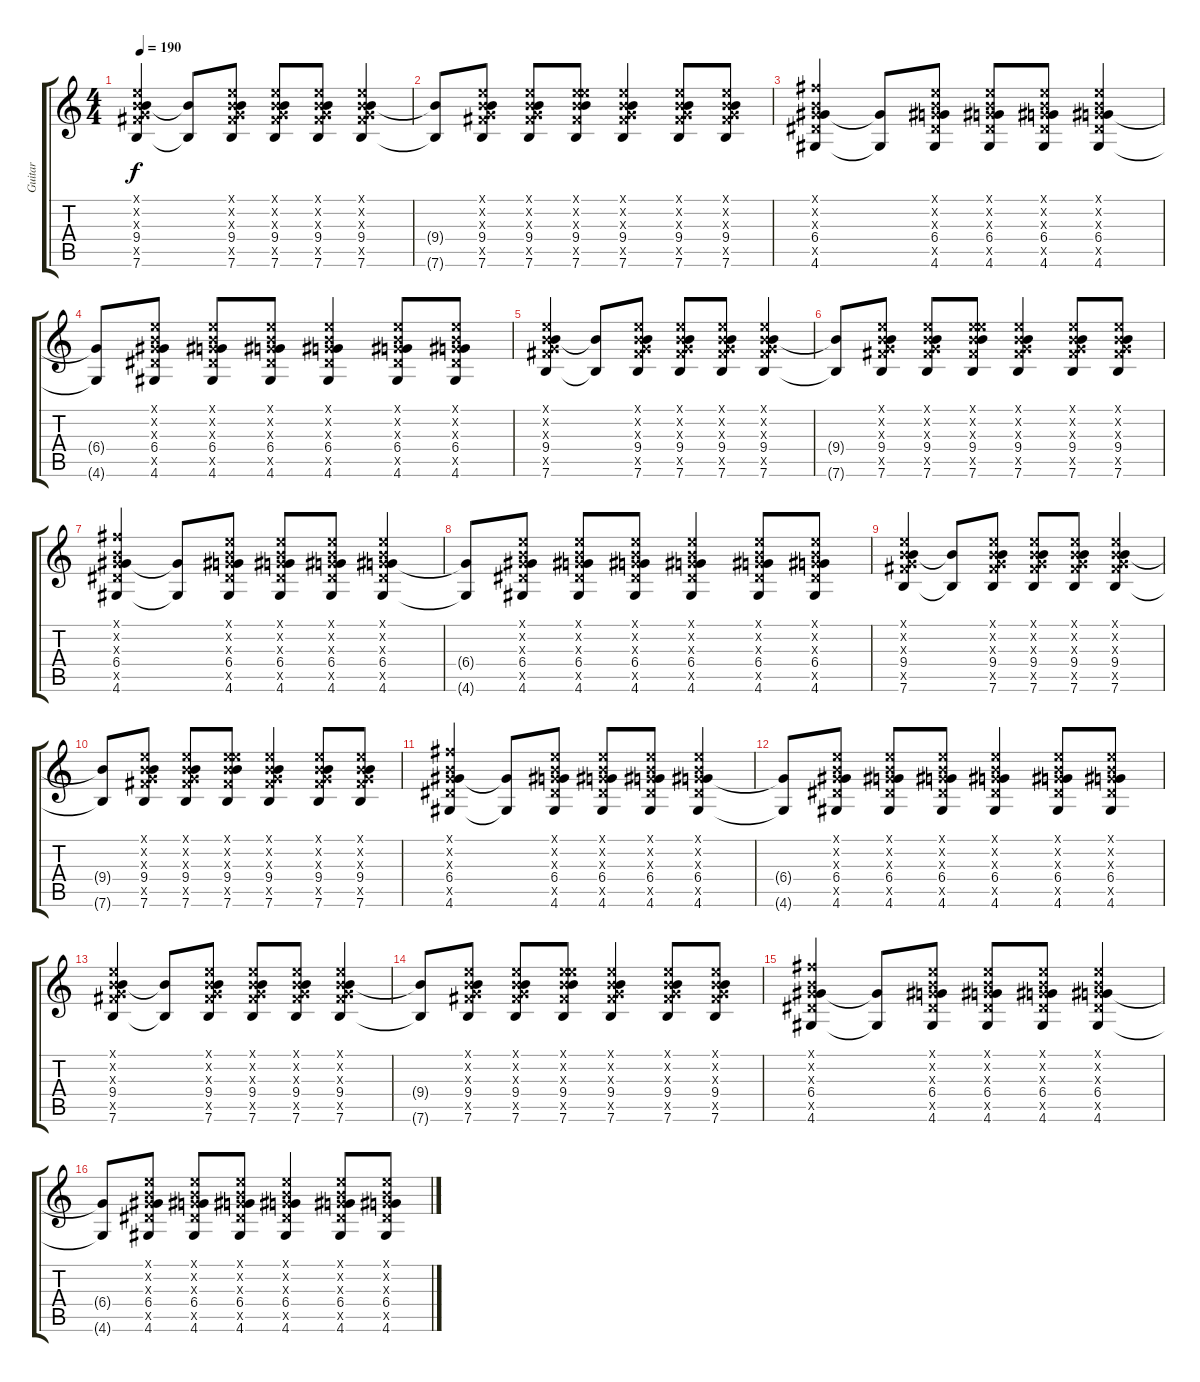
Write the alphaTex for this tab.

\track ("Guitar" "Guitar") {instrument distortionguitar}
\staff {score tabs}
\tuning (E4 B3 G3 D3 A2 E2) {hide}
\ts (4 4)
\tempo 190
\clef g2
\ks c
(0.1{x} 0.2{x} 0.3{x} 9.4 9.5{x} 7.6).4{dy f volume 8 instrument overdrivenguitar} (9.4{t} 7.6{t}).8 (0.1{x} 0.2{x} 0.3{x} 9.4 9.5{x} 7.6).8 (0.1{x} 0.2{x} 0.3{x} 9.4 9.5{x} 7.6).8 (0.1{x} 0.2{x} 0.3{x} 9.4 9.5{x} 7.6).8 (0.1{x} 0.2{x} 0.3{x} 9.4 9.5{x} 7.6).4 |
(9.4{t} 7.6{t}).8 (0.1{x} 0.2{x} 0.3{x} 9.4 9.5{x} 7.6).8 (0.1{x} 0.2{x} 0.3{x} 9.4 9.5{x} 7.6).8 (0.1{x} 0.2{x} 9.3{x} 9.4 9.5{x} 7.6).8 (0.1{x} 0.2{x} 0.3{x} 9.4 9.5{x} 7.6).4 (0.1{x} 0.2{x} 0.3{x} 9.4 9.5{x} 7.6).8 (0.1{x} 0.2{x} 0.3{x} 9.4 9.5{x} 7.6).8 |
(2.1{x} 0.2{x} 0.3{x} 6.4 6.5{x} 4.6).4 (6.4{t} 4.6{t}).8 (0.1{x} 0.2{x} 0.3{x} 6.4 6.5{x} 4.6).8 (0.1{x} 0.2{x} 0.3{x} 6.4 6.5{x} 4.6).8 (0.1{x} 0.2{x} 0.3{x} 6.4 6.5{x} 4.6).8 (0.1{x} 0.2{x} 0.3{x} 6.4 6.5{x} 4.6).4 |
(6.4{t} 4.6{t}).8 (0.1{x} 0.2{x} 0.3{x} 6.4 6.5{x} 4.6).8 (0.1{x} 0.2{x} 0.3{x} 6.4 6.5{x} 4.6).8 (0.1{x} 0.2{x} 0.3{x} 6.4 6.5{x} 4.6).8 (0.1{x} 0.2{x} 0.3{x} 6.4 6.5{x} 4.6).4 (0.1{x} 0.2{x} 0.3{x} 6.4 6.5{x} 4.6).8 (0.1{x} 0.2{x} 0.3{x} 6.4 6.5{x} 4.6).8 |
(0.1{x} 0.2{x} 0.3{x} 9.4 9.5{x} 7.6).4 (9.4{t} 7.6{t}).8 (0.1{x} 0.2{x} 0.3{x} 9.4 9.5{x} 7.6).8 (0.1{x} 0.2{x} 0.3{x} 9.4 9.5{x} 7.6).8 (0.1{x} 0.2{x} 0.3{x} 9.4 9.5{x} 7.6).8 (0.1{x} 0.2{x} 0.3{x} 9.4 9.5{x} 7.6).4 |
(9.4{t} 7.6{t}).8 (0.1{x} 0.2{x} 0.3{x} 9.4 9.5{x} 7.6).8 (0.1{x} 0.2{x} 0.3{x} 9.4 9.5{x} 7.6).8 (0.1{x} 0.2{x} 9.3{x} 9.4 9.5{x} 7.6).8 (0.1{x} 0.2{x} 0.3{x} 9.4 9.5{x} 7.6).4 (0.1{x} 0.2{x} 0.3{x} 9.4 9.5{x} 7.6).8 (0.1{x} 0.2{x} 0.3{x} 9.4 9.5{x} 7.6).8 |
(2.1{x} 0.2{x} 0.3{x} 6.4 6.5{x} 4.6).4 (6.4{t} 4.6{t}).8 (0.1{x} 0.2{x} 0.3{x} 6.4 6.5{x} 4.6).8 (0.1{x} 0.2{x} 0.3{x} 6.4 6.5{x} 4.6).8 (0.1{x} 0.2{x} 0.3{x} 6.4 6.5{x} 4.6).8 (0.1{x} 0.2{x} 0.3{x} 6.4 6.5{x} 4.6).4 |
(6.4{t} 4.6{t}).8 (0.1{x} 0.2{x} 0.3{x} 6.4 6.5{x} 4.6).8 (0.1{x} 0.2{x} 0.3{x} 6.4 6.5{x} 4.6).8 (0.1{x} 0.2{x} 0.3{x} 6.4 6.5{x} 4.6).8 (0.1{x} 0.2{x} 0.3{x} 6.4 6.5{x} 4.6).4 (0.1{x} 0.2{x} 0.3{x} 6.4 6.5{x} 4.6).8 (0.1{x} 0.2{x} 0.3{x} 6.4 6.5{x} 4.6).8 |
(0.1{x} 0.2{x} 0.3{x} 9.4 9.5{x} 7.6).4 (9.4{t} 7.6{t}).8 (0.1{x} 0.2{x} 0.3{x} 9.4 9.5{x} 7.6).8 (0.1{x} 0.2{x} 0.3{x} 9.4 9.5{x} 7.6).8 (0.1{x} 0.2{x} 0.3{x} 9.4 9.5{x} 7.6).8 (0.1{x} 0.2{x} 0.3{x} 9.4 9.5{x} 7.6).4 |
(9.4{t} 7.6{t}).8 (0.1{x} 0.2{x} 0.3{x} 9.4 9.5{x} 7.6).8 (0.1{x} 0.2{x} 0.3{x} 9.4 9.5{x} 7.6).8 (0.1{x} 0.2{x} 9.3{x} 9.4 9.5{x} 7.6).8 (0.1{x} 0.2{x} 0.3{x} 9.4 9.5{x} 7.6).4 (0.1{x} 0.2{x} 0.3{x} 9.4 9.5{x} 7.6).8 (0.1{x} 0.2{x} 0.3{x} 9.4 9.5{x} 7.6).8 |
(2.1{x} 0.2{x} 0.3{x} 6.4 6.5{x} 4.6).4 (6.4{t} 4.6{t}).8 (0.1{x} 0.2{x} 0.3{x} 6.4 6.5{x} 4.6).8 (0.1{x} 0.2{x} 0.3{x} 6.4 6.5{x} 4.6).8 (0.1{x} 0.2{x} 0.3{x} 6.4 6.5{x} 4.6).8 (0.1{x} 0.2{x} 0.3{x} 6.4 6.5{x} 4.6).4 |
(6.4{t} 4.6{t}).8 (0.1{x} 0.2{x} 0.3{x} 6.4 6.5{x} 4.6).8 (0.1{x} 0.2{x} 0.3{x} 6.4 6.5{x} 4.6).8 (0.1{x} 0.2{x} 0.3{x} 6.4 6.5{x} 4.6).8 (0.1{x} 0.2{x} 0.3{x} 6.4 6.5{x} 4.6).4 (0.1{x} 0.2{x} 0.3{x} 6.4 6.5{x} 4.6).8 (0.1{x} 0.2{x} 0.3{x} 6.4 6.5{x} 4.6).8 |
(0.1{x} 0.2{x} 0.3{x} 9.4 9.5{x} 7.6).4 (9.4{t} 7.6{t}).8 (0.1{x} 0.2{x} 0.3{x} 9.4 9.5{x} 7.6).8 (0.1{x} 0.2{x} 0.3{x} 9.4 9.5{x} 7.6).8 (0.1{x} 0.2{x} 0.3{x} 9.4 9.5{x} 7.6).8 (0.1{x} 0.2{x} 0.3{x} 9.4 9.5{x} 7.6).4 |
(9.4{t} 7.6{t}).8 (0.1{x} 0.2{x} 0.3{x} 9.4 9.5{x} 7.6).8 (0.1{x} 0.2{x} 0.3{x} 9.4 9.5{x} 7.6).8 (0.1{x} 0.2{x} 9.3{x} 9.4 9.5{x} 7.6).8 (0.1{x} 0.2{x} 0.3{x} 9.4 9.5{x} 7.6).4 (0.1{x} 0.2{x} 0.3{x} 9.4 9.5{x} 7.6).8 (0.1{x} 0.2{x} 0.3{x} 9.4 9.5{x} 7.6).8 |
(2.1{x} 0.2{x} 0.3{x} 6.4 6.5{x} 4.6).4 (6.4{t} 4.6{t}).8 (0.1{x} 0.2{x} 0.3{x} 6.4 6.5{x} 4.6).8 (0.1{x} 0.2{x} 0.3{x} 6.4 6.5{x} 4.6).8 (0.1{x} 0.2{x} 0.3{x} 6.4 6.5{x} 4.6).8 (0.1{x} 0.2{x} 0.3{x} 6.4 6.5{x} 4.6).4 |
(6.4{t} 4.6{t}).8 (0.1{x} 0.2{x} 0.3{x} 6.4 6.5{x} 4.6).8 (0.1{x} 0.2{x} 0.3{x} 6.4 6.5{x} 4.6).8 (0.1{x} 0.2{x} 0.3{x} 6.4 6.5{x} 4.6).8 (0.1{x} 0.2{x} 0.3{x} 6.4 6.5{x} 4.6).4 (0.1{x} 0.2{x} 0.3{x} 6.4 6.5{x} 4.6).8 (0.1{x} 0.2{x} 0.3{x} 6.4 6.5{x} 4.6).8
